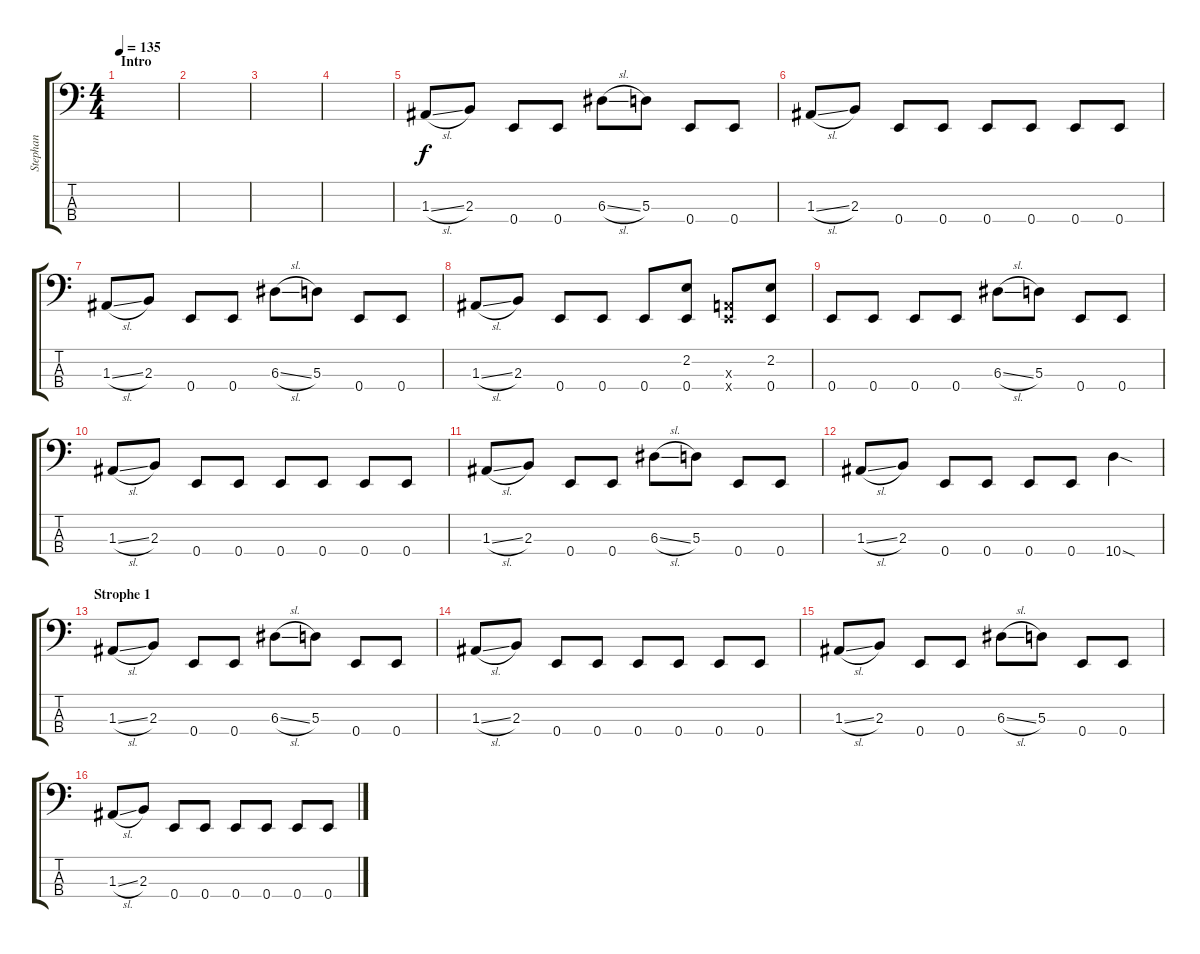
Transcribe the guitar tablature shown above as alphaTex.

\track ("Stephan" "Stephan") {instrument slapbass2}
\staff {score tabs}
\tuning (G2 D2 A1 E1) {hide}
\ts (4 4)
\section ("" "Intro")
\tempo 135
\clef f4
\ks c
|
|
|
|
1.3{sl}.8{volume 13 instrument slapbass2} 2.3.8 0.4.8 0.4.8 6.3{sl}.8 5.3.8 0.4.8 0.4.8 |
1.3{sl}.8 2.3.8 0.4.8 0.4.8 0.4.8 0.4.8 0.4.8 0.4.8 |
1.3{sl}.8 2.3.8 0.4.8 0.4.8 6.3{sl}.8 5.3.8 0.4.8 0.4.8 |
1.3{sl}.8 2.3.8 0.4.8 0.4.8 0.4.8 (2.2 0.4).8{volume 16} (0.3{x} 0.4{x}).8 (2.2 0.4).8{volume 16} |
0.4.8{volume 13 instrument slapbass2} 0.4.8 0.4.8 0.4.8 6.3{sl}.8 5.3.8 0.4.8 0.4.8 |
1.3{sl}.8 2.3.8 0.4.8 0.4.8 0.4.8 0.4.8 0.4.8 0.4.8 |
1.3{sl}.8 2.3.8 0.4.8 0.4.8 6.3{sl}.8 5.3.8 0.4.8 0.4.8 |
1.3{sl}.8 2.3.8 0.4.8 0.4.8 0.4.8 0.4.8 10.4{sod}.4 |
\section ("" "Strophe 1")
1.3{sl}.8{volume 13 instrument slapbass2} 2.3.8 0.4.8 0.4.8 6.3{sl}.8 5.3.8 0.4.8 0.4.8 |
1.3{sl}.8 2.3.8 0.4.8 0.4.8 0.4.8 0.4.8 0.4.8 0.4.8 |
1.3{sl}.8{volume 13 instrument slapbass2} 2.3.8 0.4.8 0.4.8 6.3{sl}.8 5.3.8 0.4.8 0.4.8 |
1.3{sl}.8 2.3.8 0.4.8 0.4.8 0.4.8 0.4.8 0.4.8 0.4.8
